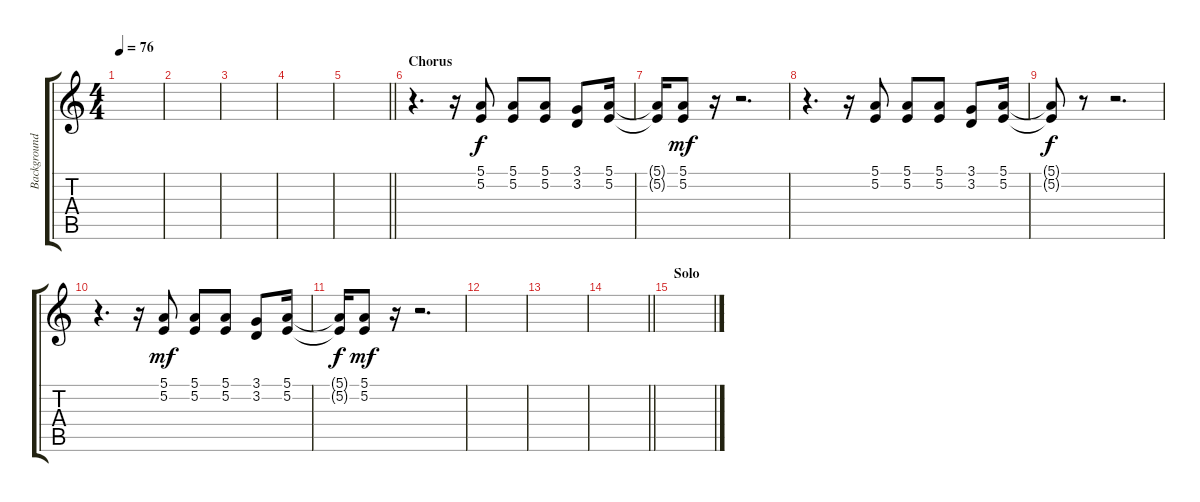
\track ("Background" "Background") {instrument trumpet}
\staff {score tabs}
\tuning (E4 B3 G3 D3 A2 E2) {hide}
\ts (4 4)
\tempo 76
\clef g2
\ks c
|
|
|
|
\barLineRight lightlight
|
\section ("" "Chorus")
r.4{d} r.16 (5.1 5.2).8 (5.1 5.2).8 (5.1 5.2).8 (3.1 3.2).8 (5.1 5.2).16 |
(5.1{t} 5.2{t}).16{dy f} (5.1 5.2).8{dy mf} r.16 r.2{d} |
r.4{d} r.16 (5.1 5.2).8 (5.1 5.2).8 (5.1 5.2).8 (3.1 3.2).8 (5.1 5.2).16 |
(5.1{t} 5.2{t}).8{dy f} r.8 r.2{d} |
r.4{d} r.16 (5.1 5.2).8{dy mf} (5.1 5.2).8 (5.1 5.2).8 (3.1 3.2).8 (5.1 5.2).16 |
(5.1{t} 5.2{t}).16{dy f} (5.1 5.2).8{dy mf} r.16 r.2{d} |
|
|
\barLineRight lightlight
|
\section ("" "Solo")
